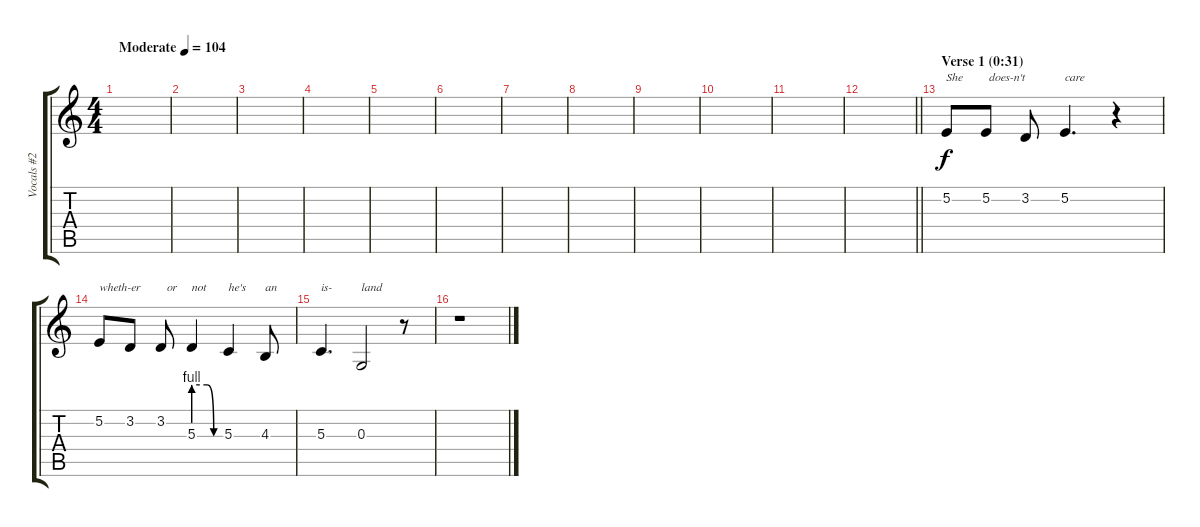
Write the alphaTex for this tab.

\track ("Vocals #2" "Vocals #2") {instrument flute}
\staff {score tabs}
\tuning (E4 B3 G3 D3 A2 E2) {hide}
\ts (4 4)
\tempo (104 "Moderate")
\clef g2
\ks c
|
|
|
|
|
|
|
|
|
|
|
\barLineRight lightlight
|
\section ("" "Verse 1 (0:31)")
5.2.8{txt "She"} 5.2.8{txt " does-n't"} 3.2.8 5.2.4{d txt "care"} r.4 |
5.2.8{txt "wheth-er"} 3.2.8 3.2.8{txt "  or"} 5.3{be (custom 0 4 30 4 45 0 60 0)}.4{txt "not"} 5.3.4{txt "he's"} 4.3.8{txt "an"} |
5.3.4{d txt "is-"} 0.3.2{txt "land"} r.8 |
r.1
